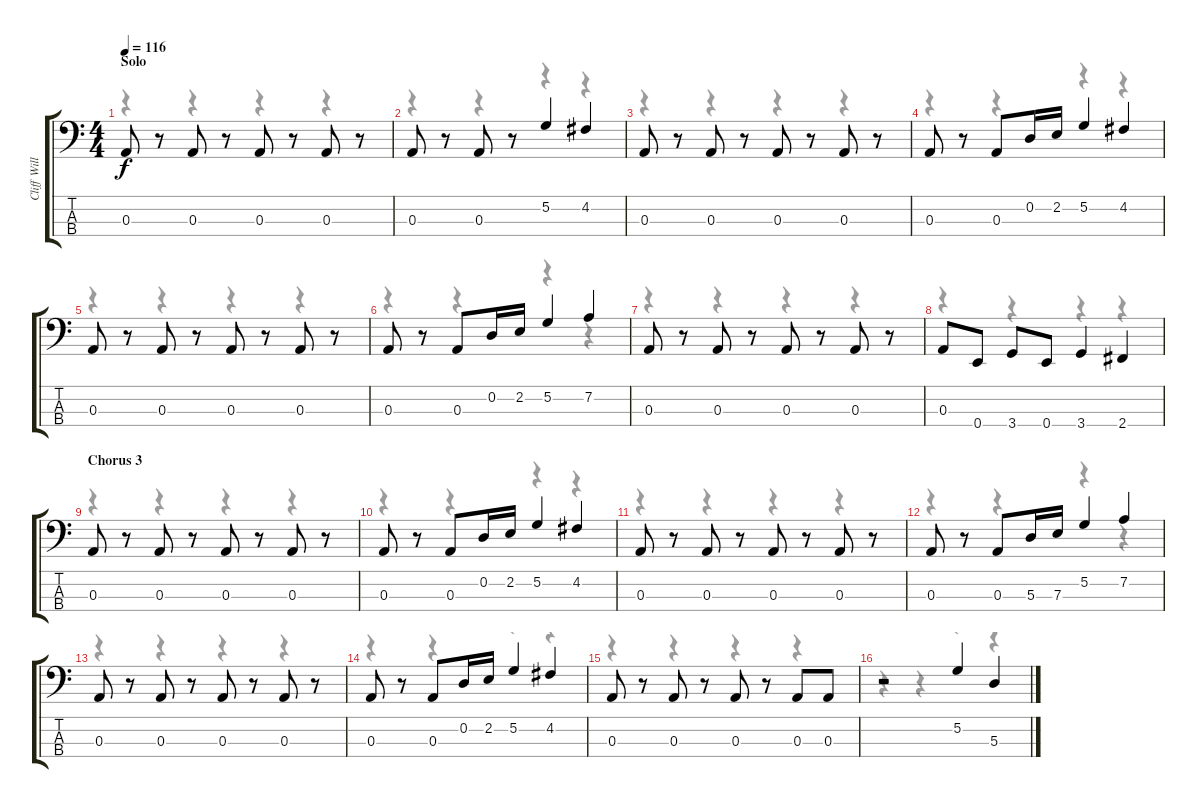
\track ("Cliff Williams" "Cliff Will") {instrument electricbasspick}
\staff {score tabs}
\tuning (G2 D2 A1 E1) {hide}
\voice
\ts (4 4)
\section ("" "Solo")
\tempo 116
\clef f4
\ks c
0.3.8{dy f} r.8 0.3.8 r.8 0.3.8 r.8 0.3.8 r.8 |
0.3.8 r.8 0.3.8 r.8 5.2.4 4.2.4 |
0.3.8 r.8 0.3.8 r.8 0.3.8 r.8 0.3.8 r.8 |
0.3.8 r.8 0.3.8 0.2.16 2.2.16 5.2.4 4.2.4 |
0.3.8 r.8 0.3.8 r.8 0.3.8 r.8 0.3.8 r.8 |
0.3.8 r.8 0.3.8 0.2.16 2.2.16 5.2.4 7.2.4 |
0.3.8 r.8 0.3.8 r.8 0.3.8 r.8 0.3.8 r.8 |
0.3.8 0.4.8 3.4.8 0.4.8 3.4.4 2.4.4 |
\section ("" "Chorus 3")
0.3.8 r.8 0.3.8 r.8 0.3.8 r.8 0.3.8 r.8 |
0.3.8 r.8 0.3.8 0.2.16 2.2.16 5.2.4 4.2.4 |
0.3.8 r.8 0.3.8 r.8 0.3.8 r.8 0.3.8 r.8 |
0.3.8 r.8 0.3.8 5.3.16 7.3.16 5.2.4 7.2.4 |
0.3.8 r.8 0.3.8 r.8 0.3.8 r.8 0.3.8 r.8 |
0.3.8 r.8 0.3.8 0.2.16 2.2.16 5.2.4 4.2.4 |
0.3.8 r.8 0.3.8 r.8 0.3.8 r.8 0.3.8 0.3.8 |
r.2 5.2.4 5.3.4
\voice
\clef f4
\ottava regular
\simile none
\ks c
r.4{dy f} r.4 r.4 r.4 |
r.4 r.4 r.4 r.4 |
r.4 r.4 r.4 r.4 |
r.4 r.4 r.4 r.4 |
r.4 r.4 r.4 r.4 |
r.4 r.4 r.4 r.4 |
r.4 r.4 r.4 r.4 |
r.4 r.4 r.4 r.4 |
r.4 r.4 r.4 r.4 |
r.4 r.4 r.4 r.4 |
r.4 r.4 r.4 r.4 |
r.4 r.4 r.4 r.4 |
r.4 r.4 r.4 r.4 |
r.4 r.4 r.4 r.4 |
r.4 r.4 r.4 r.4 |
r.4 r.4 r.4 r.4
